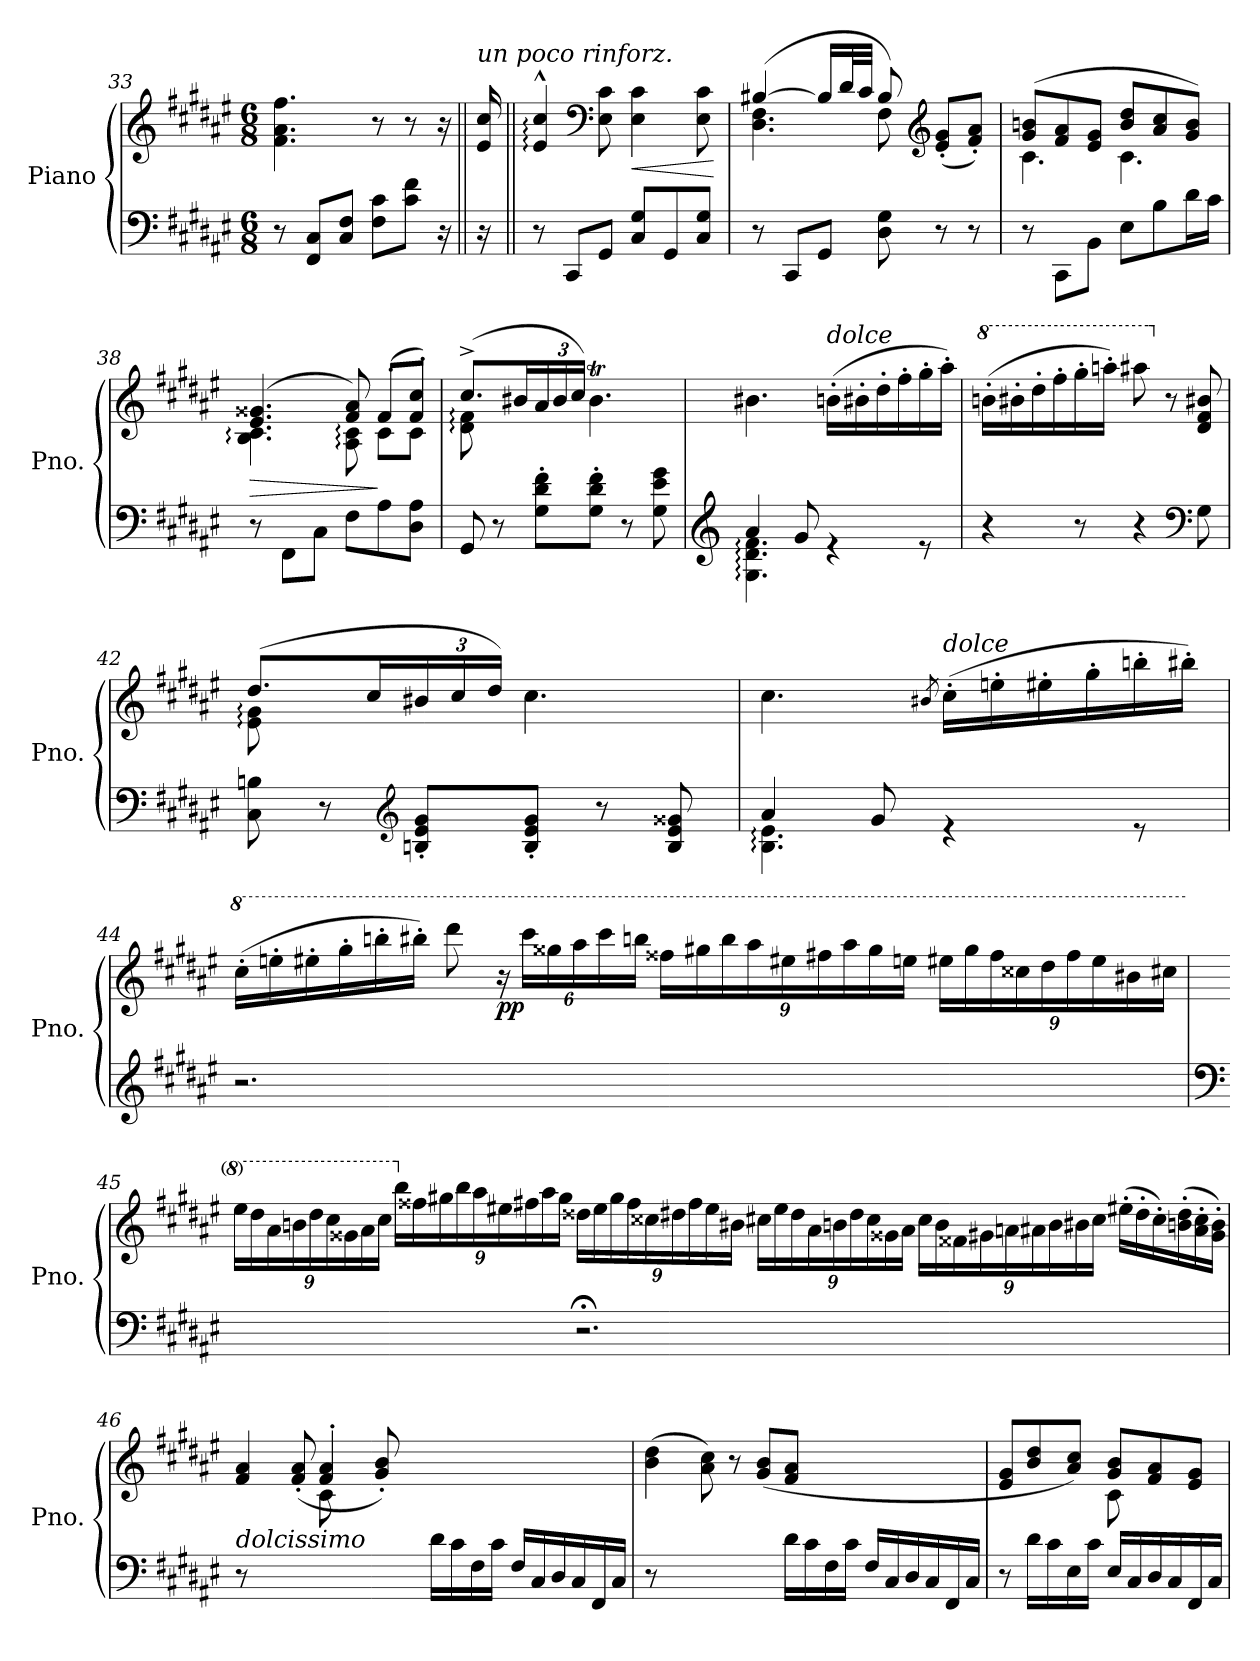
**kern	**kern	**dynam
*part1	*part1	*part1
*staff2	*staff1	*staff1/2
*I"Piano	*	*
*I'Pno.	*	*
*clefF4	*clefG2	*
*k[f#c#g#d#a#e#]	*k[f#c#g#d#a#e#]	*
*M6/8	*M6/8	*
=33	=33	=33
8r	4.f#\ 4.a#\ 4.ff#\	.
8FF#/ 8C#/L	.	.
8C#/ 8F#/J	.	.
8F#\ 8c#\L	8r	.
8c#\ 8f#\J	8r	.
16r	16r	.
!!LO:LB:g=z
=34||	=34||	=34||
!	!LO:TX:a:i:t=un poco rinforz.	!
16r	16e#/ 16cc#/	.
=35||	=35||	=35||
8r	4e#/:^^ 4cc#/:^^	.
8CC#/L	.	.
*	*clefF4	*
8GG#/J	8E#\ 8c#\	.
!	!	!LO:HP:b
8C#/ 8G#/L	4E#\ 4c#\	<
8GG#/	.	.
8C#/ 8G#/J	8E#\ 8c#\	.
.	.	[
=36	=36	=36
*	*^	*
8r	([4B#X:/	4.D#\ 4.F#\	.
8CC#/L	.	.	.
8GG#/J	16B#/LL]	.	.
.	32d#/L	.	.
.	32c#/JJJ	.	.
8D#\ 8G#\	8B#/)	8F#\	.
*	*clefG2	*	*
8r	(8e#/' 8g#/'L	4ryy	.
8r	8f#/' 8a#/'J)	.	.
=37	=37	=37	=37
8r	(8g#/ 8bn/L	4.c#\	.
8CC#\L	8f#/ 8a#/	.	.
8BB\J	8e#/ 8g#/J	.	.
8E#\L	8b/ 8dd#/L	4.c#:\	.
8B\	8a#/ 8cc#/	.	.
16d#\L	8g#/ 8b/J)	.	.
16c#\JJ	.	.	.
=38	=38	=38	=38
!	!	!	!LO:HP:b
8r	(4.e#/ 4.g##X/	4.B\: 4.c#\:	>
8FF#\L	.	.	.
8C#\J	.	.	.
8F#\L	8f#/ 8a#/)	8A#\: 8c#\:	.
8A#\	(8f#'/L	8c#\L	]
8D#\ 8A#\J	8f#/' 8cc#/'J)	8c#\J	.
!!LO:LB:g=z	!!
=39	=39	=39	=39
8GG#/	(8.cc#^/L	8d#\: 8f#\:	.
8r	.	8ryy	.
.	16b#X/L	.	.
*	*Xbrackettup	*	*
8G#\' 8d#\' 8f#\'L	24a#/	2ryy	.
.	24b#/	.	.
.	24cc#/JJ)	.	.
8G#\' 8d#\' 8f#\'J	4.b#t\	.	.
8r	.	.	.
8G#\ 8e#\ 8g#\	.	.	.
*	*v	*v	*
=40	=40	=40
*clefG2	*	*
*^	*	*
4a#/	4.G#\: 4.d#\: 4.f#\:	4.b#XTTT\	.
8g#/	.	.	.
!	!	!LO:TX:a:i:t=dolce	!
4re	8ryy	(16bn'\LL	.
.	.	16b#X'\	.
.	4ryy	16dd#'\	.
.	.	16ff#'\	.
8re	.	16gg#'\	.
.	.	16aa#'\JJ)	.
*v	*v	*	*
=41	=41	=41
*	*8va	*
4r	(16bbn'\LL	.
.	16bb#X'\	.
.	16ddd#'\	.
.	16fff#'\	.
8r	16ggg#'\	.
.	16aaan'\JJ)	.
4r	8aaa#X\	.
*	*X8va	*
.	8r	.
*clefF4	*	*
8G#\	8d#/ 8f#/ 8b#X/	.
=42	=42	=42
*	*^	*
8C#\ 8Bn\	(8.dd#/L	8e#\: 8g#\:	.
8r	.	8ryy	.
.	16cc#/L	.	.
*clefG2	*	*	*
8Bn/' 8e#/' 8g#/'L	24b#X/	2ryy	.
.	24cc#/	.	.
.	24dd#/JJ)	.	.
8B/' 8e#/' 8g#/'J	4.cc#\	.	.
8r	.	.	.
8B/ 8e#/ 8g##X/	.	.	.
*	*v	*v	*
!!LO:LB:g=z
=43	=43	=43
*^	*	*
4a#/	4.B\: 4.e#\:	4.cc#\	.
8g#/	.	.	.
.	.	8qb#X/	.
!	!	!LO:TX:a:i:t=dolce	!
4re	8ryy	(16cc#'\LL	.
.	.	16een'\	.
.	4ryy	16ee#X'\	.
.	.	16gg#'\	.
8re	.	16bbn'\	.
.	.	16bb#X'\JJ)	.
*v	*v	*	*
=44	=44	=44
*	*8va	*
2.r	(16ccc#'\LL	.
.	16eeen'\	.
.	16eee#X'\	.
.	16ggg#'\	.
.	16bbbn'\	.
.	16bbb#X'\JJ)	.
.	8dddd#\	.
!	!	!LO:DY:b
.	24r	pp
.	24cccc#\LL	.
.	24ggg##X\	.
.	24aaa#\	.
.	24cccc#\	.
.	24bbbn\JJ	.
2.ryy	24fff##X\LL	.
.	24ggg#X\	.
.	24bbb\	.
.	24aaa#\	.
.	24eee#X\	.
.	24fff#X\	.
.	24aaa#\	.
.	24ggg#\	.
.	24eeen\JJ	.
.	24eee#X\LL	.
.	24ggg#\	.
.	24fff#\	.
.	24ccc##X\	.
.	24ddd#\	.
.	24fff#\	.
.	24eee#\	.
.	24bb#X\	.
.	24ccc#X\JJ	.
!!LO:PB:g=z
=45	=45	=45
*clefF4	*	*
2.ryy	24eee#\LL	.
.	24ddd#\	.
.	24aa#\	.
.	24bbn\	.
.	24ddd#\	.
.	24ccc#\	.
.	24gg##X\	.
.	24aa#\	.
.	24ccc#\JJ	.
*	*X8va	*
.	24bb\LL	.
.	24ff##X\	.
.	24gg#X\	.
.	24bb\	.
.	24aa#\	.
.	24ee#X\	.
.	24ff#X\	.
.	24aa#\	.
.	24gg#\JJ	.
2.r;<	24dd##X\LL	.
.	24ee#\	.
.	24gg#\	.
.	24ff#\	.
.	24cc##X\	.
.	24dd#X\	.
.	24ff#\	.
.	24ee#\	.
.	24b#X\JJ	.
.	24cc#X\LL	.
.	24ee#\	.
.	24dd#\	.
.	24a#\	.
.	24bn\	.
.	24dd#\	.
.	24cc#\	.
.	24g##X\	.
.	24a#\JJ	.
2ryy	24cc#\LL	.
.	24b\	.
.	24f##X\	.
.	24g#X\	.
.	24an\	.
.	24a#X\	.
.	24b\	.
.	24b#X\	.
.	24cc#\JJ	.
.	(16ee#X'\LL	.
.	16dd#'\	.
4ryy	16cc#'\)	.
.	(16bn\' 16dd#\'	.
.	16a#\' 16cc#\'	.
.	16g#\' 16b\'JJ)	.
!!LO:LB:g=z
=46	=46	=46
*	*^	*
!LO:TX:a:i:t=dolcissimo	!	!	!
8r	4f#/ 4a#/	4ryy	.
2.ryy	.	.	.
.	(8f#/' 8a#/'	8ryy	.
.	4f#/' 4a#/'	8c#:\	.
.	.	4ryy	.
.	8g#/' 8b/')	.	.
.	2.ryy	2.ryy	.
16d#\LL	.	.	.
16c#\	.	.	.
16F#\	.	.	.
16c#\JJ	.	.	.
16F#/LL	.	.	.
16C#/	.	.	.
16D#/	.	.	.
16C#/	.	.	.
16FF#/	.	.	.
16C#/JJ	.	.	.
*	*v	*v	*
=47	=47	=47
8r	(4b\ 4dd#\	.
2ryy	.	.
.	8a#\ 8cc#\)	.
.	8r	.
.	(8g#/ 8b/L	.
16d#\LL	8f#/ 8a#/J	.
16c#\	.	.
16F#\	2ryy	.
16c#\JJ	.	.
16F#/LL	.	.
16C#/	.	.
16D#/	.	.
16C#/	.	.
16FF#/	.	.
16C#/JJ	.	.
=48	=48	=48
*	*^	*
8r	8e#/ 8g#/L	4ryy	.
16d#\LL	8b/ 8dd#/	.	.
16c#\	.	.	.
16E#\	8a#/ 8cc#/J)	8ryy	.
16c#\JJ	.	.	.
16E#/LL	8g#/ 8b/L	8c#\	.
16C#/	.	.	.
16D#/	8f#/ 8a#/	4ryy	.
16C#/	.	.	.
16FF#/	8e#/ 8g#/J	.	.
16C#/JJ	.	.	.
*	*v	*v	*
=	=	=
*-	*-	*-
